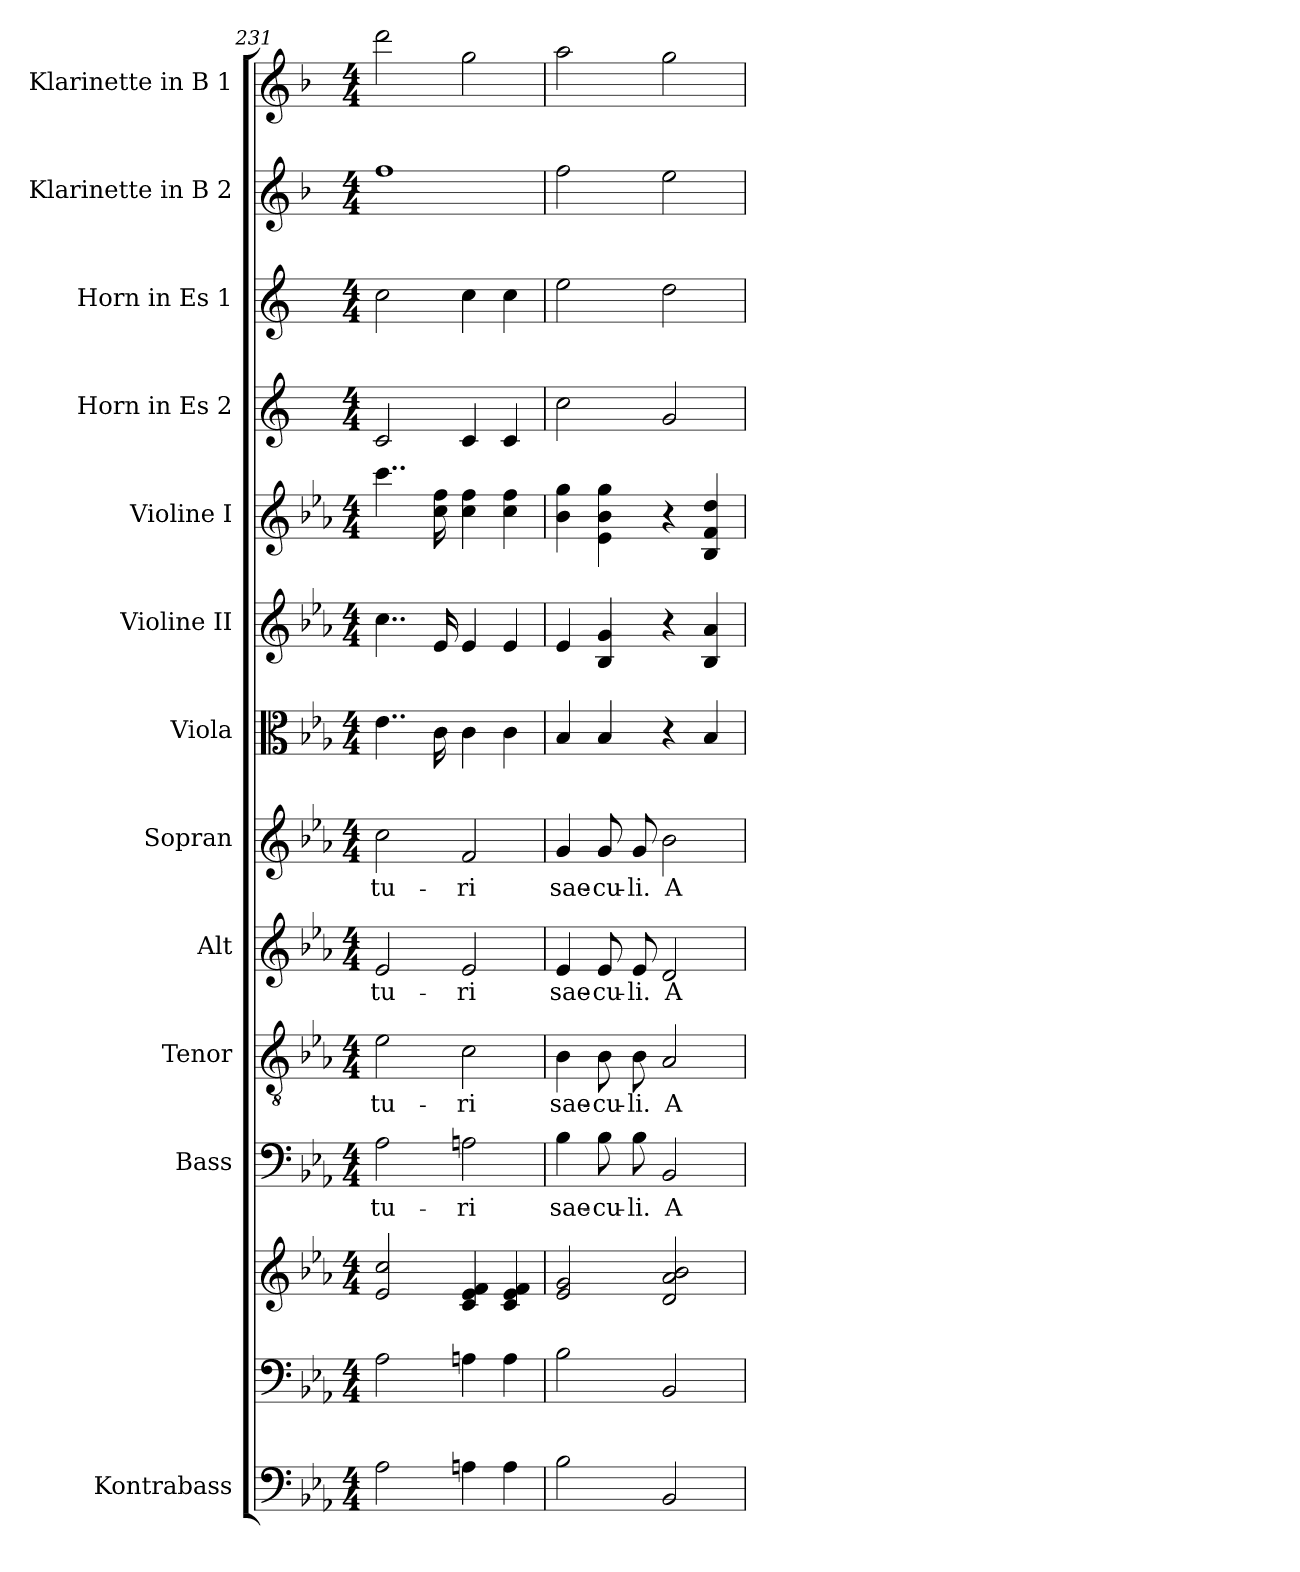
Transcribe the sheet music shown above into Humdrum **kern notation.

**kern	**kern	**kern	**kern	**text	**kern	**text	**kern	**text	**kern	**text	**kern	**kern	**kern	**kern	**kern	**kern	**kern
*part13	*part12	*part12	*part11	*part11	*part10	*part10	*part9	*part9	*part8	*part8	*part7	*part6	*part5	*part4	*part3	*part2	*part1
*staff14	*staff13	*staff12	*staff11	*staff11	*staff10	*staff10	*staff9	*staff9	*staff8	*staff8	*staff7	*staff6	*staff5	*staff4	*staff3	*staff2	*staff1
*I"Kontrabass	*	*	*I"Bass	*	*I"Tenor	*	*I"Alt	*	*I"Sopran	*	*I"Viola	*I"Violine II	*I"Violine I	*I"Horn in Es 2	*I"Horn in Es 1	*I"Klarinette in B 2	*I"Klarinette in B 1
*I'Kb.	*	*	*I'B	*	*I'T	*	*I'A	*	*I'S	*	*I'Vla.	*I'Vl. II	*I'Vl. I	*I'Hrn. 2	*I'Hrn. 1	*	*
*clefF4	*clefF4	*clefG2	*clefF4	*	*clefGv2	*	*clefG2	*	*clefG2	*	*clefC3	*clefG2	*clefG2	*clefG2	*clefG2	*clefG2	*clefG2
*ITrd7c12	*	*	*	*	*	*	*	*	*	*	*	*	*	*ITrd5c9	*ITrd5c9	*ITrd1c2	*ITrd1c2
*k[b-e-a-]	*k[b-e-a-]	*k[b-e-a-]	*k[b-e-a-]	*	*k[b-e-a-]	*	*k[b-e-a-]	*	*k[b-e-a-]	*	*k[b-e-a-]	*k[b-e-a-]	*k[b-e-a-]	*k[b-e-a-]	*k[b-e-a-]	*k[b-e-a-]	*k[b-e-a-]
*E-:	*E-:	*E-:	*E-:	*	*E-:	*	*E-:	*	*E-:	*	*E-:	*E-:	*E-:	*E-:	*E-:	*E-:	*E-:
*M4/4	*M4/4	*M4/4	*M4/4	*	*M4/4	*	*M4/4	*	*M4/4	*	*M4/4	*M4/4	*M4/4	*M4/4	*M4/4	*M4/4	*M4/4
=231	=231	=231	=231	=231	=231	=231	=231	=231	=231	=231	=231	=231	=231	=231	=231	=231	=231
!	!	!	!	!LO:LY:b	!	!LO:LY:b	!	!LO:LY:b	!	!LO:LY:b	!	!	!	!	!	!	!
2AA-\	2A-\	2e-/ 2cc/	2A-\	-tu-	2e-\	-tu-	2e-/	-tu-	2cc\	-tu-	4..e-\	4..cc\	4..ccc\	2E-/	2e-\	1ee-	2ccc\
.	.	.	.	.	.	.	.	.	.	.	16c\	16e-/	16cc\ 16ff\	.	.	.	.
!	!	!	!	!LO:LY:b	!	!LO:LY:b	!	!LO:LY:b	!	!LO:LY:b	!	!	!	!	!	!	!
4AAn\	4An\	4c/ 4e-/ 4f/	2An\	-ri	2c\	-ri	2e-/	-ri	2f/	-ri	4c\	4e-/	4cc\ 4ff\	4E-/	4e-\	.	2ff\
4AA\	4A\	4c/ 4e-/ 4f/	.	.	.	.	.	.	.	.	4c\	4e-/	4cc\ 4ff\	4E-/	4e-\	.	.
=232	=232	=232	=232	=232	=232	=232	=232	=232	=232	=232	=232	=232	=232	=232	=232	=232	=232
!	!	!	!	!LO:LY:b	!	!LO:LY:b	!	!LO:LY:b	!	!LO:LY:b	!	!	!	!	!	!	!
2BB-\	2B-\	2e-/ 2g/	4B-\	sae-	4B-\	sae-	4e-/	sae-	4g/	sae-	4B-/	4e-/	4b-\ 4gg\	2e-\	2g\	2ee-\	2gg\
!	!	!	!	!LO:LY:b	!	!LO:LY:b	!	!LO:LY:b	!	!LO:LY:b	!	!	!	!	!	!	!
.	.	.	8B-\	-cu-	8B-\	-cu-	8e-/	-cu-	8g/	-cu-	4B-/	4B-/ 4g/	4e-\ 4b-\ 4gg\	.	.	.	.
!	!	!	!	!LO:LY:b	!	!LO:LY:b	!	!LO:LY:b	!	!LO:LY:b	!	!	!	!	!	!	!
.	.	.	8B-\	-li.	8B-\	-li.	8e-/	-li.	8g/	-li.	.	.	.	.	.	.	.
!	!	!	!	!LO:LY:b	!	!LO:LY:b	!	!LO:LY:b	!	!LO:LY:b	!	!	!	!	!	!	!
2BBB-/	2BB-/	2d/ 2a-/ 2b-/	2BB-/	A-	2A-/	A-	2d/	A-	2b-\	A-	4r	4r	4r	2B-/	2f\	2dd\	2ff\
.	.	.	.	.	.	.	.	.	.	.	4B-/	4B-/ 4a-/	4B-/ 4f/ 4dd/	.	.	.	.
=	=	=	=	=	=	=	=	=	=	=	=	=	=	=	=	=	=
*-	*-	*-	*-	*-	*-	*-	*-	*-	*-	*-	*-	*-	*-	*-	*-	*-	*-
